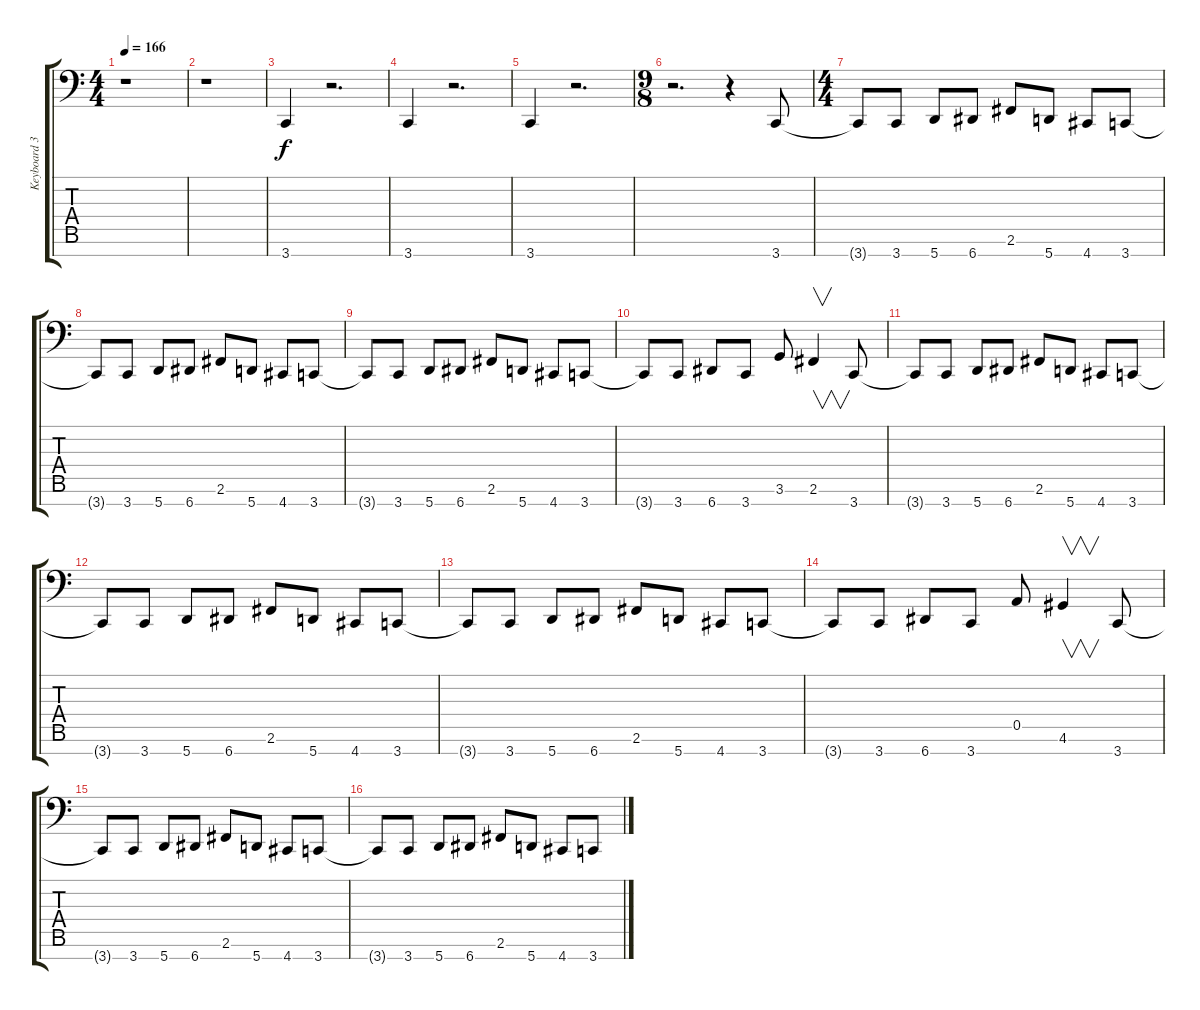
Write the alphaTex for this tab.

\track ("Keyboard 3 (Lead)" "Keyboard 3") {instrument lead2sawtooth}
\staff {score tabs}
\tuning (E4 B3 G3 D3 A2 E2 A1) {hide}
\ts (4 4)
\tempo 166
\clef f4
\ks c
r.1{dy f} |
r.1 |
3.7.4 r.2{d} |
3.7.4 r.2{d} |
3.7.4 r.2{d} |
\ts (9 8)
r.2{d} r.4 3.7.8 |
\ts (4 4)
3.7{t}.8 3.7.8 5.7.8 6.7.8 2.6.8 5.7.8 4.7.8 3.7.8 |
3.7{t}.8 3.7.8 5.7.8 6.7.8 2.6.8 5.7.8 4.7.8 3.7.8 |
3.7{t}.8 3.7.8 5.7.8 6.7.8 2.6.8 5.7.8 4.7.8 3.7.8 |
3.7{t}.8 3.7.8 6.7.8 3.7.8 3.6.8 2.6.4{v} 3.7.8 |
3.7{t}.8 3.7.8 5.7.8 6.7.8 2.6.8 5.7.8 4.7.8 3.7.8 |
3.7{t}.8 3.7.8 5.7.8 6.7.8 2.6.8 5.7.8 4.7.8 3.7.8 |
3.7{t}.8 3.7.8 5.7.8 6.7.8 2.6.8 5.7.8 4.7.8 3.7.8 |
3.7{t}.8 3.7.8 6.7.8 3.7.8 0.5.8 4.6.4{v} 3.7.8 |
3.7{t}.8 3.7.8 5.7.8 6.7.8 2.6.8 5.7.8 4.7.8 3.7.8 |
3.7{t}.8 3.7.8 5.7.8 6.7.8 2.6.8 5.7.8 4.7.8 3.7.8
